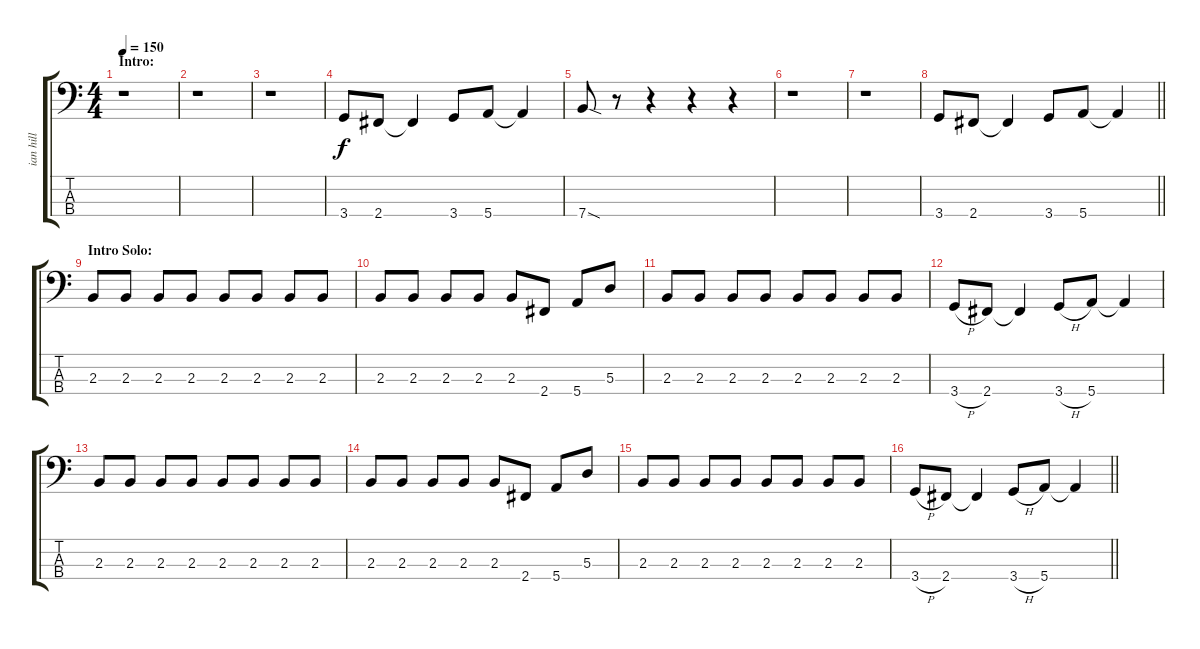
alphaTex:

\track ("ian hill" "ian hill") {instrument electricbasspick}
\staff {score tabs}
\tuning (G2 D2 A1 E1) {hide}
\ts (4 4)
\section ("" "Intro:")
\tempo 150
\clef f4
\ks c
r.1{dy f instrument electricbasspick} |
r.1 |
r.1 |
3.4.8 2.4.8 2.4{t}.4 3.4.8 5.4.8 5.4{t}.4 |
7.4{sod}.8 r.8 r.4 r.4 r.4 |
r.1 |
r.1 |
\barLineRight lightlight
3.4.8 2.4.8 2.4{t}.4 3.4.8 5.4.8 5.4{t}.4 |
\section ("" "Intro Solo:")
2.3.8 2.3.8 2.3.8 2.3.8 2.3.8 2.3.8 2.3.8 2.3.8 |
2.3.8 2.3.8 2.3.8 2.3.8 2.3.8 2.4.8 5.4.8 5.3.8 |
2.3.8 2.3.8 2.3.8 2.3.8 2.3.8 2.3.8 2.3.8 2.3.8 |
3.4{h}.8 2.4.8 2.4{t}.4 3.4{h}.8 5.4.8 5.4{t}.4 |
2.3.8 2.3.8 2.3.8 2.3.8 2.3.8 2.3.8 2.3.8 2.3.8 |
2.3.8 2.3.8 2.3.8 2.3.8 2.3.8 2.4.8 5.4.8 5.3.8 |
2.3.8 2.3.8 2.3.8 2.3.8 2.3.8 2.3.8 2.3.8 2.3.8 |
\barLineRight lightlight
3.4{h}.8 2.4.8 2.4{t}.4 3.4{h}.8 5.4.8 5.4{t}.4
